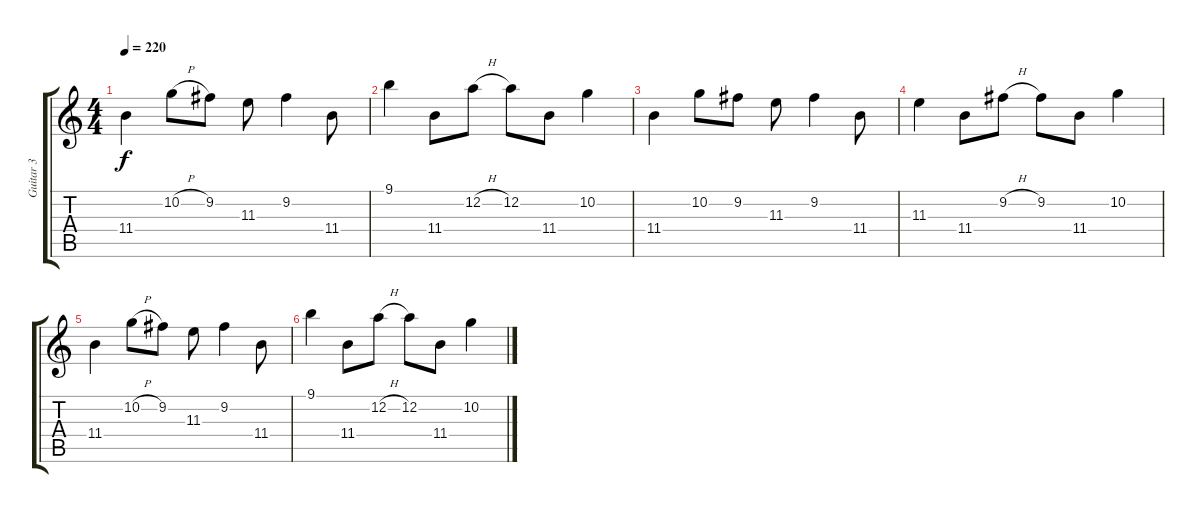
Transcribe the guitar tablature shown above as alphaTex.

\track ("Guitar 3" "Guitar 3") {instrument distortionguitar}
\staff {score tabs}
\tuning (D4 A3 F3 C3 G2 D2) {hide}
\ts (4 4)
\tempo 220
\clef g2
\ks c
11.4.4{dy f} 10.2{h}.8 9.2.8 11.3.8 9.2.4 11.4.8 |
9.1.4 11.4.8 12.2{h}.8 12.2.8 11.4.8 10.2.4 |
11.4.4 10.2.8 9.2.8 11.3.8 9.2.4 11.4.8 |
11.3.4 11.4.8 9.2{h}.8 9.2.8 11.4.8 10.2.4 |
11.4.4 10.2{h}.8 9.2.8 11.3.8 9.2.4 11.4.8 |
9.1.4 11.4.8 12.2{h}.8 12.2.8 11.4.8 10.2.4
